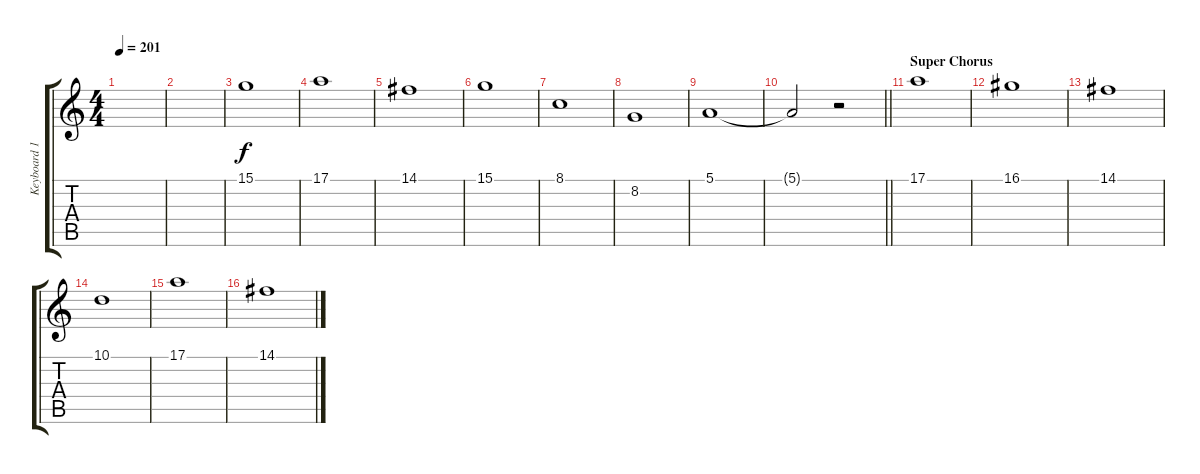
\track ("Keyboard 1" "Keyboard 1") {instrument lead8bassandlead}
\staff {score tabs}
\tuning (E4 B3 G3 D3 A2 E2) {hide}
\ts (4 4)
\tempo 201
\clef g2
\ks c
|
|
15.1.1 |
17.1.1 |
14.1.1 |
15.1.1 |
8.1.1 |
8.2.1 |
5.1.1 |
\barLineRight lightlight
5.1{t}.2 r.2 |
\section ("" "Super Chorus")
17.1.1 |
16.1.1 |
14.1.1 |
10.1.1 |
17.1.1 |
14.1.1
